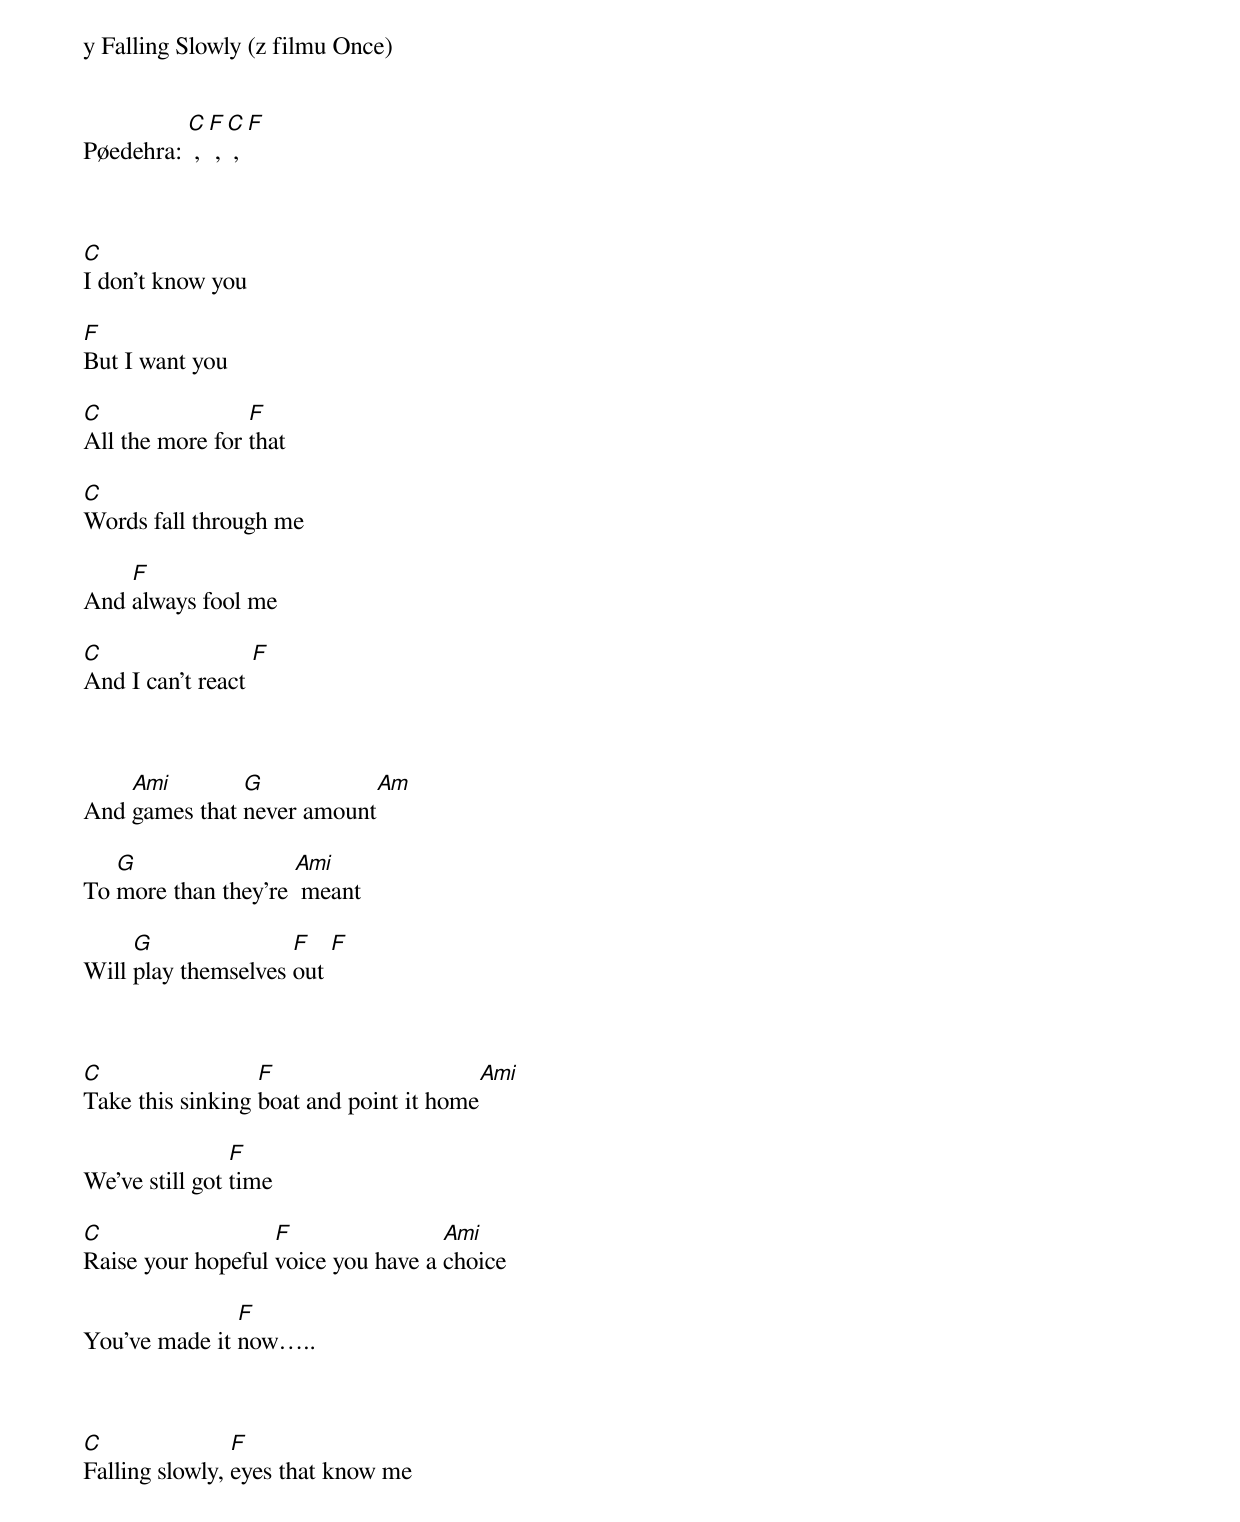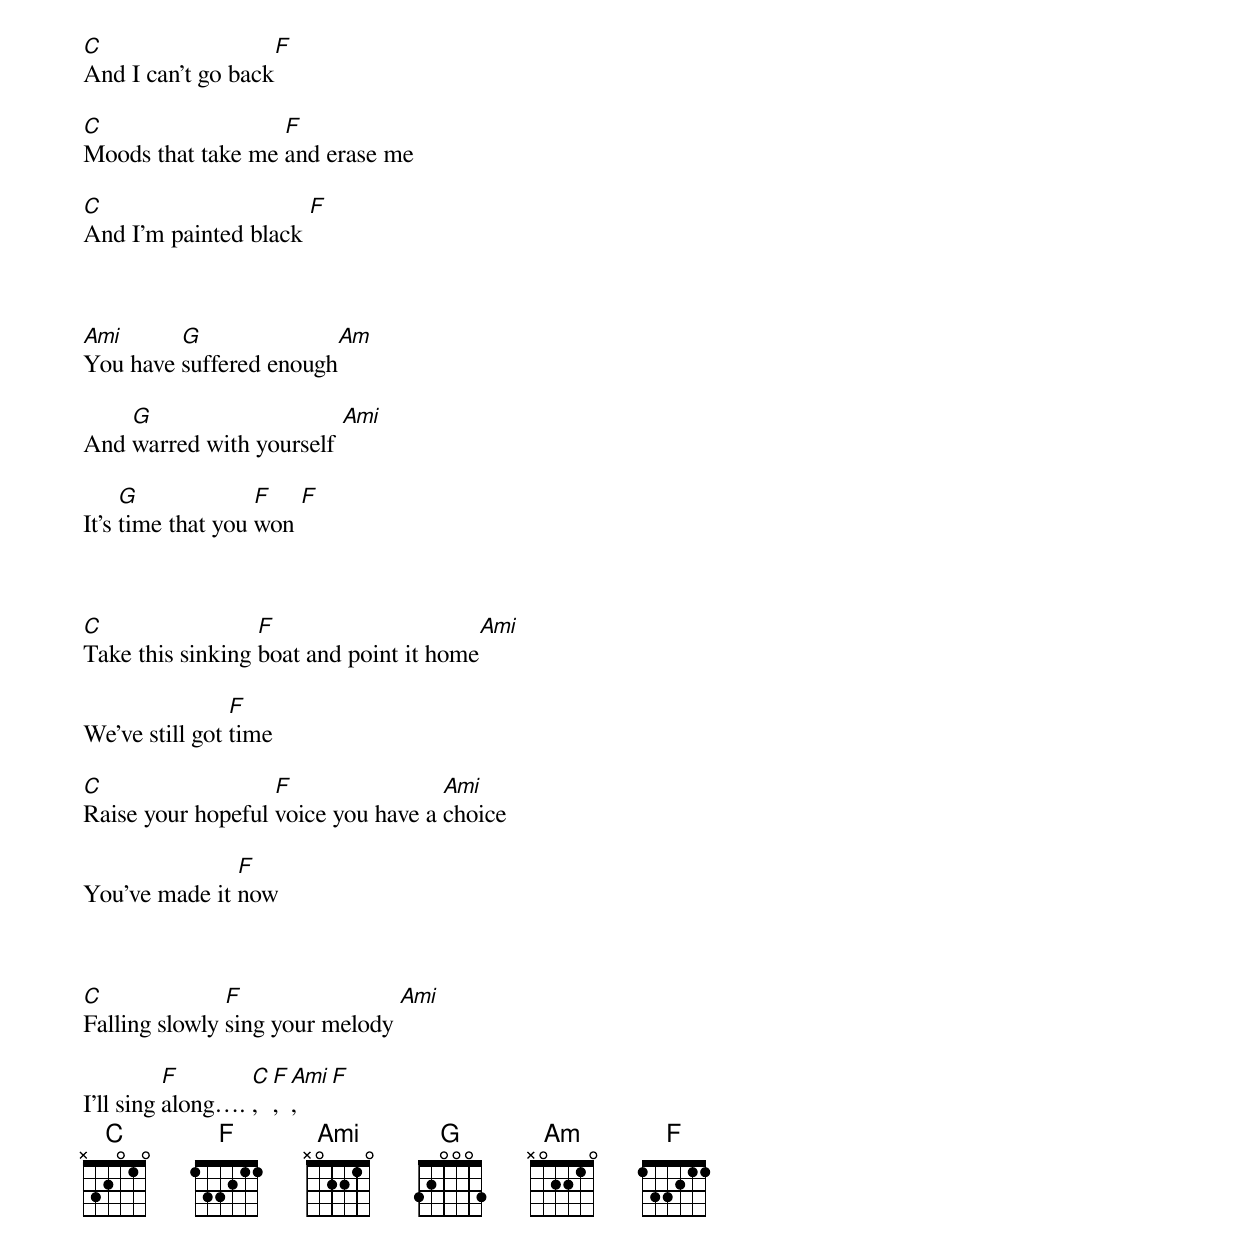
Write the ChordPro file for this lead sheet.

y Falling Slowly (z filmu Once)


Pøedehra: [C] ,[Fmaj] ,[C] ,[Fmaj]



[C]I don't know you

[Fmaj]But I want you

[C]All the more for [Fmaj]that

[C]Words fall through me

And [Fmaj]always fool me

[C]And I can't react [Fmaj]



And [Ami]games that [G]never amount[Am]

To [G]more than they're [Ami] meant

Will [G]play themselves [Fmaj]out [Fmaj]



[C]Take this sinking [Fmaj]boat and point it home[Ami]

We've still got [Fmaj]time

[C]Raise your hopeful [Fmaj]voice you have a [Ami]choice

You've made it [Fmaj]now…..



[C]Falling slowly, [Fmaj]eyes that know me

[C]And I can't go back[Fmaj]

[C]Moods that take me [Fmaj]and erase me

[C]And I'm painted black [Fmaj]



[Ami]You have [G]suffered enough[Am]

And [G]warred with yourself [Ami]

It's [G]time that you [Fmaj]won [Fmaj]



[C]Take this sinking [Fmaj]boat and point it home[Ami]

We've still got [Fmaj]time

[C]Raise your hopeful [Fmaj]voice you have a [Ami]choice

You've made it [Fmaj]now



[C]Falling slowly [Fmaj]sing your melody [Ami]

I'll sing [F]along…. [C], [Fmaj], [Ami], [Fmaj]
